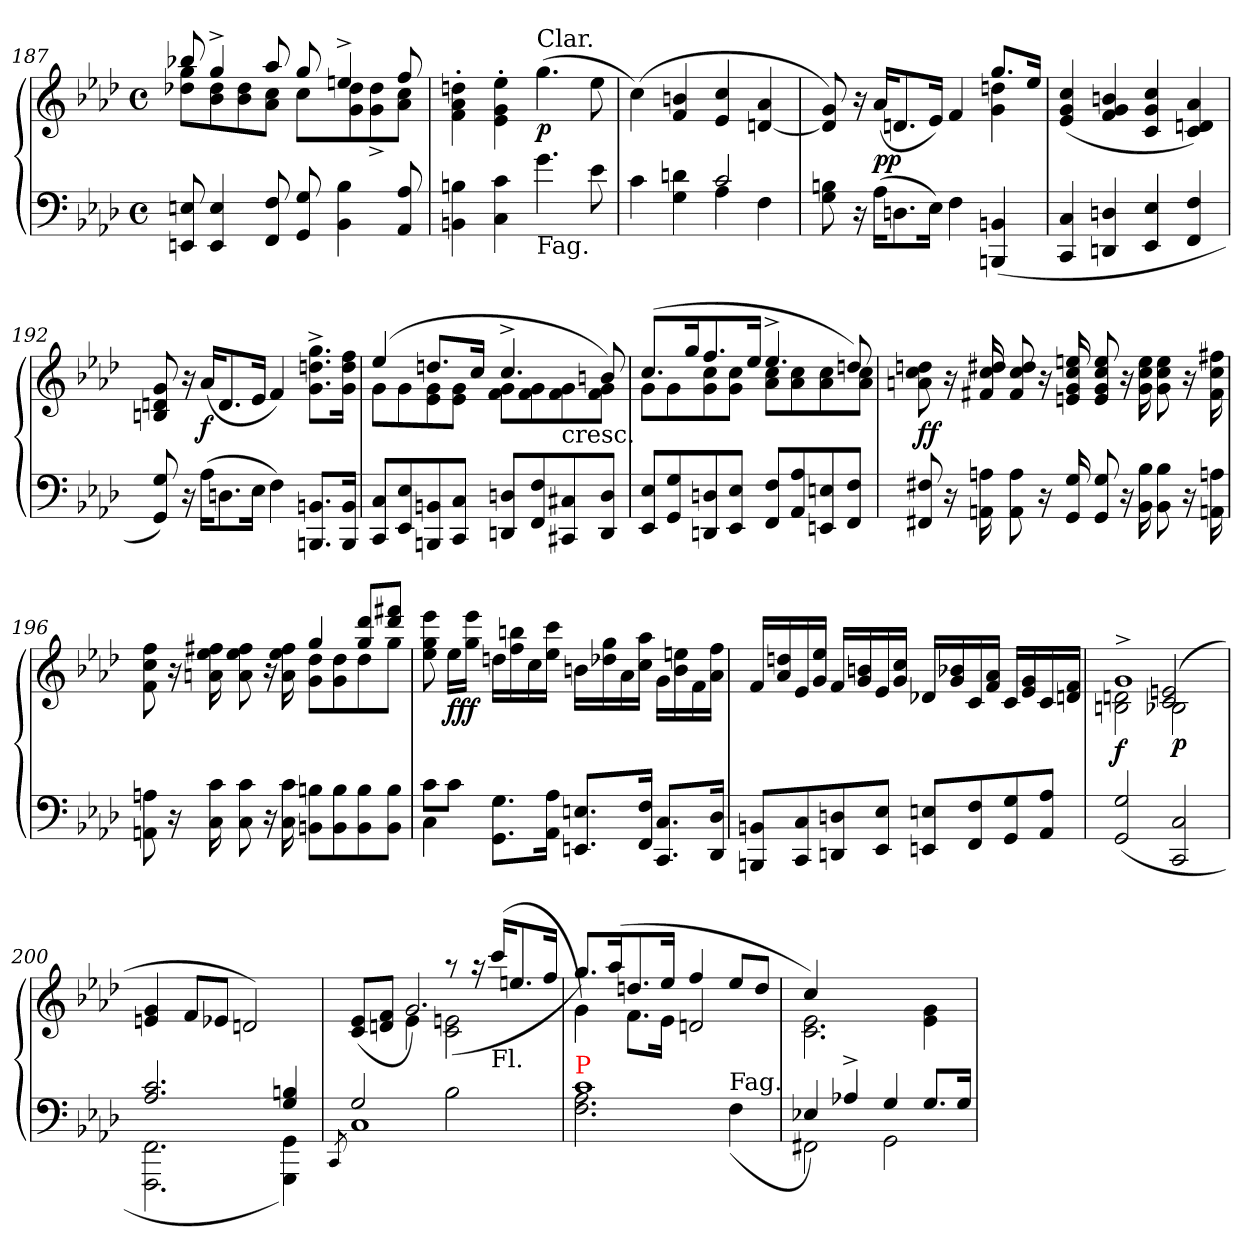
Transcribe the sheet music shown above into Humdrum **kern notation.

**kern	**kern	**dynam
*part1	*part1	*part1
*staff2	*staff1	*staff1/2
*clefF4	*clefG2	*
*k[b-e-a-d-]	*k[b-e-a-d-]	*
*f:	*f:	*
*M4/4	*M4/4	*
*met(c)	*met(c)	*
=187	=187	=187
*	*^	*
8En! 8EEn!	8bb-X!	8gg!\ 8dd-X!\L	.
4E! 4EE!	4gg^>!	8dd-!\ 8b-!\	.
.	.	8dd-!\ 8b-!\	.
8F! 8FF!	8aa-!	8cc!\ 8a-!\J	.
8G! 8GG!	8gg!	8cc!\L	.
4B-!\ 4BB-!\	4een^>!	8dd-!\ 8g!\	.
.	.	8dd-!^>\ 8g!^>\	.
8A-!/ 8AA-!/	8ff!	8cc!\ 8a-!\J	.
*	*v	*v	*
=188	=188	=188
4Bn! 4BBn!	4ddn!'>\ 4a-!'>\ 4f!'>\	.
4c! 4C!	4ee-!'>\ 4g!'>\ 4e-!'>\	.
!	!LO:TX:a:t=Clar.	!
!LO:TX:b:t=Fag.	!	!
!	!	!LO:DY:b
4.g!	(>4.gg!	p
8e-!	8ee-!	.
=189	=189	=189
*^	*	*
2ryy	4c!	(>4cc!)	.
.	4dn! 4G!	4bn!/ 4f!/	.
2c!	4A-!	4cc! 4e-!	.
.	4F!	4a-! [4dn!	.
*v	*v	*	*
=190	=190	=190
*	*^	*
8Bn! 8G!	8g! 8dn!])	2ryy	.
16r	16r	.	.
!	!	!	!LO:DY:b
(>16A-!\KL	(<16a-!KL	.	pp
8.Dn!\	8.d!	.	.
16E-!\Jk)	16e-!Jk)	.	.
4F!	4f!	4ryy	.
(<4BBn! 4BBBn!	8.gg!L	4dd! 4g!	.
.	16ee-!Jk	.	.
*	*v	*v	*
=191	=191	=191
4C! 4CC!	(>4cc! 4g! 4e-!	.
4Dn! 4DDn!	4bn! 4g! 4f!	.
4E-! 4EE-!	4cc! 4g! 4c!	.
4F! 4FF!	4a-! 4dn! 4c!)	.
=192	=192	=192
8G!/ 8GG!/)	8g! 8dn! 8Bn!	.
16r	16r	.
!	!	!LO:DY:b
(>16A-!\KL	(<16a-!KL	f
8.Dn!\	8.d!	.
16E-!\Jk	16e-!Jk	.
4F!)	4f!)	.
8.BBn! 8.BBBn!L	8.gg!^<\ 8.dd!^<\ 8.g!^<\L	.
16BB! 16BBB!Jk	16ff!\ 16dd!\ 16g!\Jk	.
=193	=193	=193
*	*^	*
8C! 8CC!L	(>4ee-!	8g!\L	.
8E-! 8EE-!	.	8g!\	.
8BBn! 8BBBn!	8.ddn!L	8g!\ 8e-!\	.
8C! 8CC!J	.	8g!\ 8e-!\J	.
.	16cc!Jk	.	.
8Dn! 8DDn!L	4.cc^>!	8g!\ 8f!\L	.
8F! 8FF!	.	8g!\ 8f!\	.
!	!	!LO:TX:b:t=cresc.	!
8C#X! 8CC#X!	.	8g!\ 8f!\	.
8D! 8DD!J	8bn!)	8g!\ 8f!\J	.
=194	=194	=194	=194
8E-! 8EE-!L	(>8.cc!L	8g!\L	.
8G! 8GG!	.	8g!\	.
.	16gg!k	.	.
8Dn! 8DDn!	8.ff!	8cc!\ 8g!\	.
8E-! 8EE-!J	.	8cc!\ 8g!\J	.
.	16ee-!Jk	.	.
8F! 8FF!L	4.ee-^>!	8cc!\ 8a-!\L	.
8A-! 8AA-!	.	8cc!\ 8a-!\	.
8En! 8EEn!	.	8cc!\ 8a-!\	.
8F! 8FF!J	8ddn!)	8cc!\ 8a-!\J	.
=195	=195	=195	=195
!	!	!	!LO:DY:b
*	*v	*v	*
8F#X! 8FF#X!	8ddn! 8cc! 8an!	ff
16r	16r	.
16An! 16AAn!	16dd#X! 16cc! 16f#X!	.
8A! 8AA!	8dd#! 8cc! 8f#!	.
16r	16r	.
16G!/ 16GG!/	16een! 16cc! 16g! 16en!	.
8G!/ 8GG!/	8ee! 8cc! 8g! 8e!	.
16r	16r	.
16B-! 16BB-!	16ee! 16cc! 16g!	.
8B-! 8BB-!	8ee! 8cc! 8g!	.
16r	16r	.
16An! 16AAn!	16ff#! 16cc! 16f#!	.
=196	=196	=196
*	*^	*
8An! 8AAn!	2ryy	8ff! 8cc! 8f!	.
16r	.	16r	.
16c! 16C!	.	16ff#X! 16ee-! 16an!	.
8c! 8C!	.	8ff#! 8ee-! 8a!	.
16r	.	16r	.
16c! 16C!	.	16ff#! 16ee-! 16a!	.
8Bn!\ 8BBn!\L	4gg!	8dd-!\ 8g!\L	.
8B!\ 8BB!\	.	8dd-!\ 8g!\	.
8B!\ 8BB!\	8ddd-! 8gg!L	8dd-!\	.
8B!\ 8BB!\J	8fff#! 8ddd-!J	8gg!\J	.
*	*v	*v	*
=197	=197	=197
*^	*	*
8c!\L	4C!	8eee-! 8gg! 8ee-!	.
!	!	!	!LO:DY:b
8c!\J	.	16ee-!\LL	fff
.	.	16eee-!\ 16gg!\JJ	.
4ryy	8.G!\ 8.GG!\L	16ddn!\LL	.
.	.	16bbn!\ 16ff!\	.
.	.	16cc!\	.
.	16A-!\ 16AA-!\Jk	16ccc!\ 16ee-!\JJ	.
8.En! 8.EEn!L	2ryy	16b!\LL	.
.	.	16gg!\ 16dd-X!\	.
.	.	16a-!\	.
16F! 16FF!Jk	.	16aa-!\ 16cc!\JJ	.
8.C! 8.CC!L	.	16g!\LL	.
.	.	16een!\ 16b!\	.
.	.	16f!\	.
16D-! 16DD-!Jk	.	16ff!\ 16a-!\JJ	.
*v	*v	*	*
=198	=198	=198
8BBn! 8BBBn!L	16f!LL	.
.	16ddn! 16a-!	.
8C! 8CC!	16e-!	.
.	16ee-! 16g!JJ	.
8Dn! 8DDn!	16f!LL	.
.	16bn! 16g!	.
8E-! 8EE-!J	16e-!	.
.	16cc! 16g!JJ	.
8En! 8EEn!L	16d-X!LL	.
.	16b-X! 16g!	.
8F! 8FF!	16c!	.
.	16a-! 16f!JJ	.
8G! 8GG!	16c!LL	.
.	16g! 16e-!	.
8A-! 8AA-!J	16c!	.
.	16f! 16dn!JJ	.
=199	=199	=199
*	*^	*
*	*	*^	*
!	!	!	!	!LO:DY:b
(<2G! 2GG!	1g^>!	2dn! 2Bn!	2ryy	f
!	!	!	!	!LO:DY:b
2C! 2CC!	.	2B-X!	(>2en!/ 2c!/	p
*	*v	*v	*v	*
=200	=200	=200
*^	*	*
2.c! 2.A-!	2.FF! 2.FFF!	4g! 4en!	.
.	.	8f!L	.
.	.	8e-X!J	.
.	.	2dn!)	.
4Bn! 4G!	4GG! 4GGG!)	.	.
=201	=201	=201	=201
8qCC!/	.	.	.
*	*	*^	*
*	*	*	*^	*
2G!	1C!	(>8e-! 8c!L	4ryy	2ryy	.
.	.	8f! 8dn!J	.	.	.
.	.	2.g!)	4e-!	.	.
2B-!\	.	.	(>2en! 2c!	8raa	.
.	.	.	.	16raa	.
!	!	!	!	!LO:TX:b:t=Fl.	!
.	.	.	.	(>16ccc!KL	.
.	.	.	.	8.een!	.
.	.	.	.	16ff!Jk	.
=202	=202	=202	=202	=202	=202
!LO:TX:a:color=red:t=P	!	!	!	!	!
*	*	*	*v	*v	*
1c!	2.A-! 2.F!	8.gg!L)	4g!)	.
.	.	(>16aa-!k	.	.
.	.	8.ddn!	8.f!L	.
.	.	16ee-!Jk	16e-!Jk	.
.	.	4ff!	2dn!/	.
!	!LO:TX:a:t=Fag.	!	!	!
.	(<4F!	8ee-!L	.	.
.	.	8dd!J	.	.
=203	=203	=203	=203	=203
4E-X!)	2FF#X!	4cc!)	2.e-! 2.c!	.
4A-X^<!	.	2ryy	.	.
4G!	2GG!	.	.	.
8.G!L	.	4ryy	4g!\ 4e-!\	.
16G!Jk	.	.	.	.
*v	*v	*	*	*
*	*v	*v	*
=	=	=
*-	*-	*-
